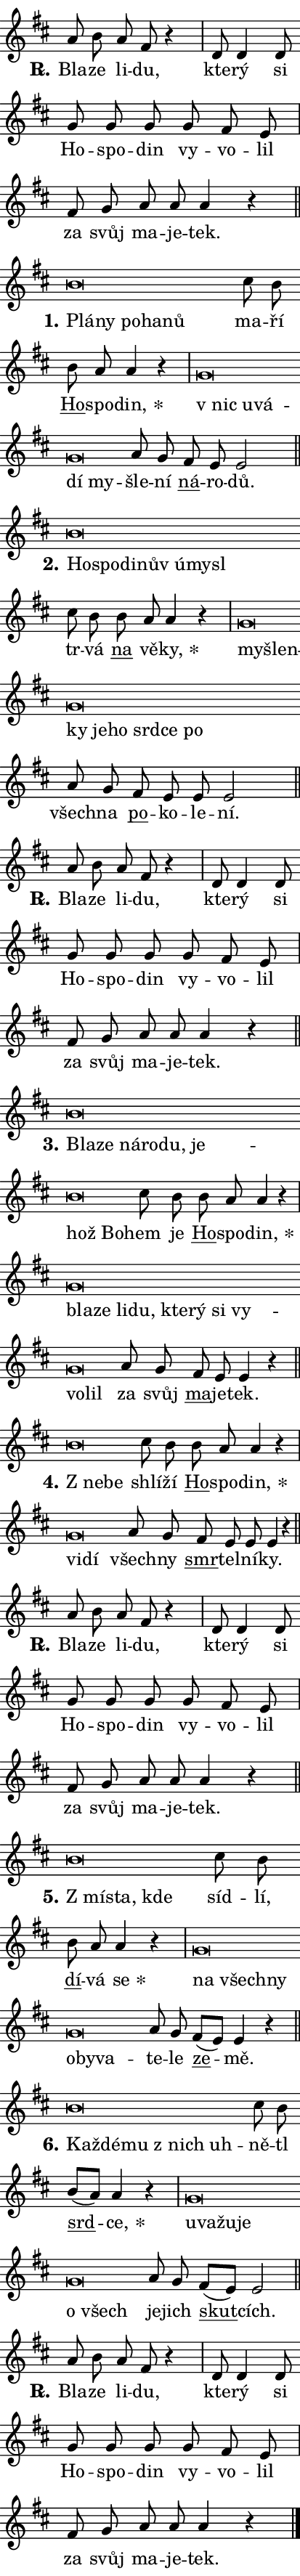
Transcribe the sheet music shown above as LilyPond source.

\version "2.22.1"
\header { tagline = "" }
\paper {
  indent = 0\cm
  top-margin = 0\cm
  right-margin = 0\cm
  bottom-margin = 0\cm
  left-margin = 0\cm
  paper-width = 7\cm
  page-breaking = #ly:one-page-breaking
  system-system-spacing.basic-distance = #11
  score-system-spacing.basic-distance = #11
  ragged-last = ##f
}


%% Author: Thomas Morley
%% https://lists.gnu.org/archive/html/lilypond-user/2020-05/msg00002.html
#(define (line-position grob)
"Returns position of @var[grob} in current system:
   @code{'start}, if at first time-step
   @code{'end}, if at last time-step
   @code{'middle} otherwise
"
  (let* ((col (ly:item-get-column grob))
         (ln (ly:grob-object col 'left-neighbor))
         (rn (ly:grob-object col 'right-neighbor))
         (col-to-check-left (if (ly:grob? ln) ln col))
         (col-to-check-right (if (ly:grob? rn) rn col))
         (break-dir-left
           (and
             (ly:grob-property col-to-check-left 'non-musical #f)
             (ly:item-break-dir col-to-check-left)))
         (break-dir-right
           (and
             (ly:grob-property col-to-check-right 'non-musical #f)
             (ly:item-break-dir col-to-check-right))))
        (cond ((eqv? 1 break-dir-left) 'start)
              ((eqv? -1 break-dir-right) 'end)
              (else 'middle))))

#(define (tranparent-at-line-position vctor)
  (lambda (grob)
  "Relying on @code{line-position} select the relevant enry from @var{vctor}.
Used to determine transparency,"
    (case (line-position grob)
      ((end) (not (vector-ref vctor 0)))
      ((middle) (not (vector-ref vctor 1)))
      ((start) (not (vector-ref vctor 2))))))

noteHeadBreakVisibility =
#(define-music-function (break-visibility)(vector?)
"Makes @code{NoteHead}s transparent relying on @var{break-visibility}"
#{
  \override NoteHead.transparent =
    #(tranparent-at-line-position break-visibility)
#})

#(define delete-ledgers-for-transparent-note-heads
  (lambda (grob)
    "Reads whether a @code{NoteHead} is transparent.
If so this @code{NoteHead} is removed from @code{'note-heads} from
@var{grob}, which is supposed to be @code{LedgerLineSpanner}.
As a result ledgers are not printed for this @code{NoteHead}"
    (let* ((nhds-array (ly:grob-object grob 'note-heads))
           (nhds-list
             (if (ly:grob-array? nhds-array)
                 (ly:grob-array->list nhds-array)
                 '()))
           ;; Relies on the transparent-property being done before
           ;; Staff.LedgerLineSpanner.after-line-breaking is executed.
           ;; This is fragile ...
           (to-keep
             (remove
               (lambda (nhd)
                 (ly:grob-property nhd 'transparent #f))
               nhds-list)))
      ;; TODO find a better method to iterate over grob-arrays, similiar
      ;; to filter/remove etc for lists
      ;; For now rebuilt from scratch
      (set! (ly:grob-object grob 'note-heads)  '())
      (for-each
        (lambda (nhd)
          (ly:pointer-group-interface::add-grob grob 'note-heads nhd))
        to-keep))))

hideNotes = {
  \noteHeadBreakVisibility #begin-of-line-visible
}
unHideNotes = {
  \noteHeadBreakVisibility #all-visible
}

% work-around for resetting accidentals
% https://lilypond.org/doc/v2.23/Documentation/notation/displaying-rhythms#unmetered-music
cadenzaMeasure = {
  \cadenzaOff
  \partial 1024 s1024
  \cadenzaOn
}

#(define-markup-command (accent layout props text) (markup?)
  "Underline accented syllable"
  (interpret-markup layout props
    #{\markup \override #'(offset . 4.3) \underline { #text }#}))

responsum = \markup \concat {
  "R" \hspace #-1.05 \path #0.1 #'((moveto 0 0.07) (lineto 0.9 0.8)) \hspace #0.05 "."
}

\layout {
    \context {
        \Staff
        \remove "Time_signature_engraver"
        \override LedgerLineSpanner.after-line-breaking = #delete-ledgers-for-transparent-note-heads
    }
    \context {
        \Voice {
            \override NoteHead.output-attributes = #'((class . "notehead"))
            \override Hairpin.height = #0.55
        }
    }
    \context {
        \Lyrics {
            \override StanzaNumber.output-attributes = #'((class . "stanzanumber"))
            \override LyricSpace.minimum-distance = #0.9
            \override LyricText.font-name = #"TeX Gyre Schola"
            \override LyricText.font-size = 1
            \override StanzaNumber.font-name = #"TeX Gyre Schola Bold"
            \override StanzaNumber.font-size = 1
        }
    }
}

% magnetic-lyrics.ily
%
%   written by
%     Jean Abou Samra <jean@abou-samra.fr>
%     Werner Lemberg <wl@gnu.org>
%
%   adapted by
%     Jiri Hon <jiri.hon@gmail.com>
%
% Version 2022-Apr-15

% https://www.mail-archive.com/lilypond-user@gnu.org/msg149350.html

#(define (Left_hyphen_pointer_engraver context)
   "Collect syllable-hyphen-syllable occurrences in lyrics and store
them in properties.  This engraver only looks to the left.  For
example, if the lyrics input is @code{foo -- bar}, it does the
following.

@itemize @bullet
@item
Set the @code{text} property of the @code{LyricHyphen} grob between
@q{foo} and @q{bar} to @code{foo}.

@item
Set the @code{left-hyphen} property of the @code{LyricText} grob with
text @q{foo} to the @code{LyricHyphen} grob between @q{foo} and
@q{bar}.
@end itemize

Use this auxiliary engraver in combination with the
@code{lyric-@/text::@/apply-@/magnetic-@/offset!} hook."
   (let ((hyphen #f)
         (text #f))
     (make-engraver
      (acknowledgers
       ((lyric-syllable-interface engraver grob source-engraver)
        (set! text grob)))
      (end-acknowledgers
       ((lyric-hyphen-interface engraver grob source-engraver)
        ;(when (not (grob::has-interface grob 'lyric-space-interface))
          (set! hyphen grob)));)
      ((stop-translation-timestep engraver)
       (when (and text hyphen)
         (ly:grob-set-object! text 'left-hyphen hyphen))
       (set! text #f)
       (set! hyphen #f)))))

#(define (lyric-text::apply-magnetic-offset! grob)
   "If the space between two syllables is less than the value in
property @code{LyricText@/.details@/.squash-threshold}, move the right
syllable to the left so that it gets concatenated with the left
syllable.

Use this function as a hook for
@code{LyricText@/.after-@/line-@/breaking} if the
@code{Left_@/hyphen_@/pointer_@/engraver} is active."
   (let ((hyphen (ly:grob-object grob 'left-hyphen #f)))
     (when hyphen
       (let ((left-text (ly:spanner-bound hyphen LEFT)))
         (when (grob::has-interface left-text 'lyric-syllable-interface)
           (let* ((common (ly:grob-common-refpoint grob left-text X))
                  (this-x-ext (ly:grob-extent grob common X))
                  (left-x-ext
                   (begin
                     ;; Trigger magnetism for left-text.
                     (ly:grob-property left-text 'after-line-breaking)
                     (ly:grob-extent left-text common X)))
                  ;; `delta` is the gap width between two syllables.
                  (delta (- (interval-start this-x-ext)
                            (interval-end left-x-ext)))
                  (details (ly:grob-property grob 'details))
                  (threshold (assoc-get 'squash-threshold details 0.2)))
             (when (< delta threshold)
               (let* (;; We have to manipulate the input text so that
                      ;; ligatures crossing syllable boundaries are not
                      ;; disabled.  For languages based on the Latin
                      ;; script this is essentially a beautification.
                      ;; However, for non-Western scripts it can be a
                      ;; necessity.
                      (lt (ly:grob-property left-text 'text))
                      (rt (ly:grob-property grob 'text))
                      (is-space (grob::has-interface hyphen 'lyric-space-interface))
                      (space (if is-space " " ""))
                      (space-markup (grob-interpret-markup grob " "))
                      (space-size (interval-length (ly:stencil-extent space-markup X)))
                      (extra-delta (if is-space space-size 0))
                      ;; Append new syllable.
                      (ltrt-space (if (and (string? lt) (string? rt))
                                (string-append lt space rt)
                                (make-concat-markup (list lt space rt))))
                      ;; Right-align `ltrt` to the right side.
                      (ltrt-space-markup (grob-interpret-markup
                               grob
                               (make-translate-markup
                                (cons (interval-length this-x-ext) 0)
                                (make-right-align-markup ltrt-space)))))
                 (begin
                   ;; Don't print `left-text`.
                   (ly:grob-set-property! left-text 'stencil #f)
                   ;; Set text and stencil (which holds all collected
                   ;; syllables so far) and shift it to the left.
                   (ly:grob-set-property! grob 'text ltrt-space)
                   (ly:grob-set-property! grob 'stencil ltrt-space-markup)
                   (ly:grob-translate-axis! grob (- (- delta extra-delta)) X))))))))))


#(define (lyric-hyphen::displace-bounds-first grob)
   ;; Make very sure this callback isn't triggered too early.
   (let ((left (ly:spanner-bound grob LEFT))
         (right (ly:spanner-bound grob RIGHT)))
     (ly:grob-property left 'after-line-breaking)
     (ly:grob-property right 'after-line-breaking)
     (ly:lyric-hyphen::print grob)))

squashThreshold = #0.4

\layout {
  \context {
    \Lyrics
    \consists #Left_hyphen_pointer_engraver
    \override LyricText.after-line-breaking =
      #lyric-text::apply-magnetic-offset!
    \override LyricHyphen.stencil = #lyric-hyphen::displace-bounds-first
    \override LyricText.details.squash-threshold = \squashThreshold
    \override LyricHyphen.minimum-distance = 0
    \override LyricHyphen.minimum-length = \squashThreshold
  }
}

squash = \override LyricText.details.squash-threshold = 9999
unSquash = \override LyricText.details.squash-threshold = \squashThreshold

left = \override LyricText.self-alignment-X = #LEFT
unLeft = \revert LyricText.self-alignment-X

starOffset = #(lambda (grob) 
                (let ((x_offset (ly:self-alignment-interface::aligned-on-x-parent grob)))
                  (if (= x_offset 0) 0 (+ x_offset 1.2))))

star = #(define-music-function (syllable)(string?)
"Append star separator at the end of a syllable"
#{
  \once \override LyricText.X-offset = #starOffset
  \lyricmode { \markup {
    #syllable
    \override #'((font-name . "TeX Gyre Schola Bold")) \hspace #0.2 \lower #0.65 \larger "*"
  } }
#})

starAccent = #(define-music-function (syllable)(string?)
"Append star separator at the end of a syllable and make accent"
#{
  \once \override LyricText.X-offset = #starOffset
  \lyricmode { \markup {
    \accent #syllable
    \override #'((font-name . "TeX Gyre Schola Bold")) \hspace #0.2 \lower #0.65 \larger "*"
  } }
#})

breath = #(define-music-function (syllable)(string?)
"Append breathing indicator at the end of a syllable"
#{
  \lyricmode { \markup { #syllable "+" } }
#})

optionalBreath = #(define-music-function (syllable)(string?)
"Append optional breathing indicator at the end of a syllable"
#{
  \lyricmode { \markup { #syllable "(+)" } }
#})


\score {
    <<
        \new Voice = "melody" { \cadenzaOn \key d \major \relative { a'8 b a fis r4 \cadenzaMeasure \bar "|" d8 d4 d8 \bar "" g g g \bar "" g fis e \cadenzaMeasure \bar "|" fis g a a a4 r \cadenzaMeasure \bar "||" \break }
\relative { b'\breve*1/16 \hideNotes \breve*1/16 \bar "" \breve*1/16 \bar "" \breve*1/16 \breve*1/16 \bar "" \unHideNotes cis8 b \bar "" b a a4 r \cadenzaMeasure \bar "|" g\breve*1/16 \hideNotes \breve*1/16 \bar "" \breve*1/16 \bar "" \breve*1/16 \breve*1/16 \bar "" \unHideNotes a8 g \bar "" fis e e2 \cadenzaMeasure \bar "||" \break }
\relative { b'\breve*1/16 \hideNotes \breve*1/16 \bar "" \breve*1/16 \bar "" \breve*1/16 \bar "" \breve*1/16 \bar "" \breve*1/16 \breve*1/16 \bar "" \unHideNotes cis8 b \bar "" b a a4 r \cadenzaMeasure \bar "|" g\breve*1/16 \hideNotes \breve*1/16 \bar "" \breve*1/16 \bar "" \breve*1/16 \bar "" \breve*1/16 \bar "" \breve*1/16 \bar "" \breve*1/16 \breve*1/16 \bar "" \unHideNotes a8 g \bar "" fis e e e2 \cadenzaMeasure \bar "||" \break }
\relative { a'8 b a fis r4 \cadenzaMeasure \bar "|" d8 d4 d8 \bar "" g g g \bar "" g fis e \cadenzaMeasure \bar "|" fis g a a a4 r \cadenzaMeasure \bar "||" \break }
\relative { b'\breve*1/16 \hideNotes \breve*1/16 \bar "" \breve*1/16 \bar "" \breve*1/16 \bar "" \breve*1/16 \bar "" \breve*1/16 \bar "" \breve*1/16 \breve*1/16 \bar "" \unHideNotes cis8 b \bar "" b a a4 r \cadenzaMeasure \bar "|" g\breve*1/16 \hideNotes \breve*1/16 \bar "" \breve*1/16 \bar "" \breve*1/16 \bar "" \breve*1/16 \bar "" \breve*1/16 \bar "" \breve*1/16 \bar "" \breve*1/16 \bar "" \breve*1/16 \breve*1/16 \bar "" \unHideNotes a8 g \bar "" fis e e4 r \cadenzaMeasure \bar "||" \break }
\relative { b'\breve*1/16 \hideNotes \breve*1/16 \bar "" \unHideNotes cis8 b \bar "" b a a4 r \cadenzaMeasure \bar "|" g\breve*1/16 \hideNotes \breve*1/16 \bar "" \unHideNotes a8 g \bar "" fis e e e4 r \cadenzaMeasure \bar "||" \break }
\relative { a'8 b a fis r4 \cadenzaMeasure \bar "|" d8 d4 d8 \bar "" g g g \bar "" g fis e \cadenzaMeasure \bar "|" fis g a a a4 r \cadenzaMeasure \bar "||" \break }
\relative { b'\breve*1/16 \hideNotes \breve*1/16 \breve*1/16 \bar "" \unHideNotes cis8 b \bar "" b a a4 r \cadenzaMeasure \bar "|" g\breve*1/16 \hideNotes \breve*1/16 \bar "" \breve*1/16 \bar "" \breve*1/16 \bar "" \breve*1/16 \breve*1/16 \bar "" \unHideNotes a8 g \bar "" fis[( e)] e4 r \cadenzaMeasure \bar "||" \break }
\relative { b'\breve*1/16 \hideNotes \breve*1/16 \bar "" \breve*1/16 \bar "" \breve*1/16 \breve*1/16 \bar "" \unHideNotes cis8 b \bar "" b[( a)] a4 r \cadenzaMeasure \bar "|" g\breve*1/16 \hideNotes \breve*1/16 \bar "" \breve*1/16 \bar "" \breve*1/16 \bar "" \breve*1/16 \breve*1/16 \bar "" \unHideNotes a8 g \bar "" fis[( e)] e2 \cadenzaMeasure \bar "||" \break }
\relative { a'8 b a fis r4 \cadenzaMeasure \bar "|" d8 d4 d8 \bar "" g g g \bar "" g fis e \cadenzaMeasure \bar "|" fis g a a a4 r \cadenzaMeasure \bar "||" \break } \bar "|." }
        \new Lyrics \lyricsto "melody" { \lyricmode { \set stanza = \responsum
Bla -- ze li -- du, kte -- rý si Ho -- spo -- din vy -- vo -- lil za svůj ma -- je -- tek.
\set stanza = "1."
\left Plá -- \squash ny po -- ha -- nů \unLeft \unSquash ma -- ří \markup \accent Ho -- spo -- \star din, \left "v nic" \squash u -- vá -- dí my -- \unLeft \unSquash šle -- ní \markup \accent ná -- ro -- dů.
\set stanza = "2."
\left Ho -- \squash spo -- di -- nův ú -- my -- sl \unLeft \unSquash tr -- vá \markup \accent na vě -- \star ky, \left my -- \squash šlen -- ky je -- ho srd -- ce po \unLeft \unSquash všech -- na \markup \accent po -- ko -- le -- ní.
\set stanza = \responsum
Bla -- ze li -- du, kte -- rý si Ho -- spo -- din vy -- vo -- lil za svůj ma -- je -- tek.
\set stanza = "3."
\left Bla -- \squash ze ná -- ro -- du, je -- hož Bo -- \unLeft \unSquash hem je \markup \accent Ho -- spo -- \star din, \left bla -- \squash ze li -- du, kte -- rý si vy -- vo -- lil \unLeft \unSquash za svůj \markup \accent ma -- je -- tek.
\set stanza = "4."
\left "Z ne" -- \squash be \unLeft \unSquash shlí -- ží \markup \accent Ho -- spo -- \star din, \left vi -- \squash dí \unLeft \unSquash všech -- ny \markup \accent smr -- tel -- ní -- ky.
\set stanza = \responsum
Bla -- ze li -- du, kte -- rý si Ho -- spo -- din vy -- vo -- lil za svůj ma -- je -- tek.
\set stanza = "5."
\left "Z mí" -- \squash sta, kde \unLeft \unSquash síd -- lí, \markup \accent dí -- vá \star se \left na \squash všech -- ny o -- by -- va -- \unLeft \unSquash te -- le \markup \accent ze -- mě.
\set stanza = "6."
\left Kaž -- \squash dé -- mu "z nich" uh -- \unLeft \unSquash ně -- tl \markup \accent srd -- \star ce, \left u -- \squash va -- žu -- je o všech \unLeft \unSquash je -- jich \markup \accent skut -- cích.
\set stanza = \responsum
Bla -- ze li -- du, kte -- rý si Ho -- spo -- din vy -- vo -- lil za svůj ma -- je -- tek. } }
    >>
    \layout {}
}
